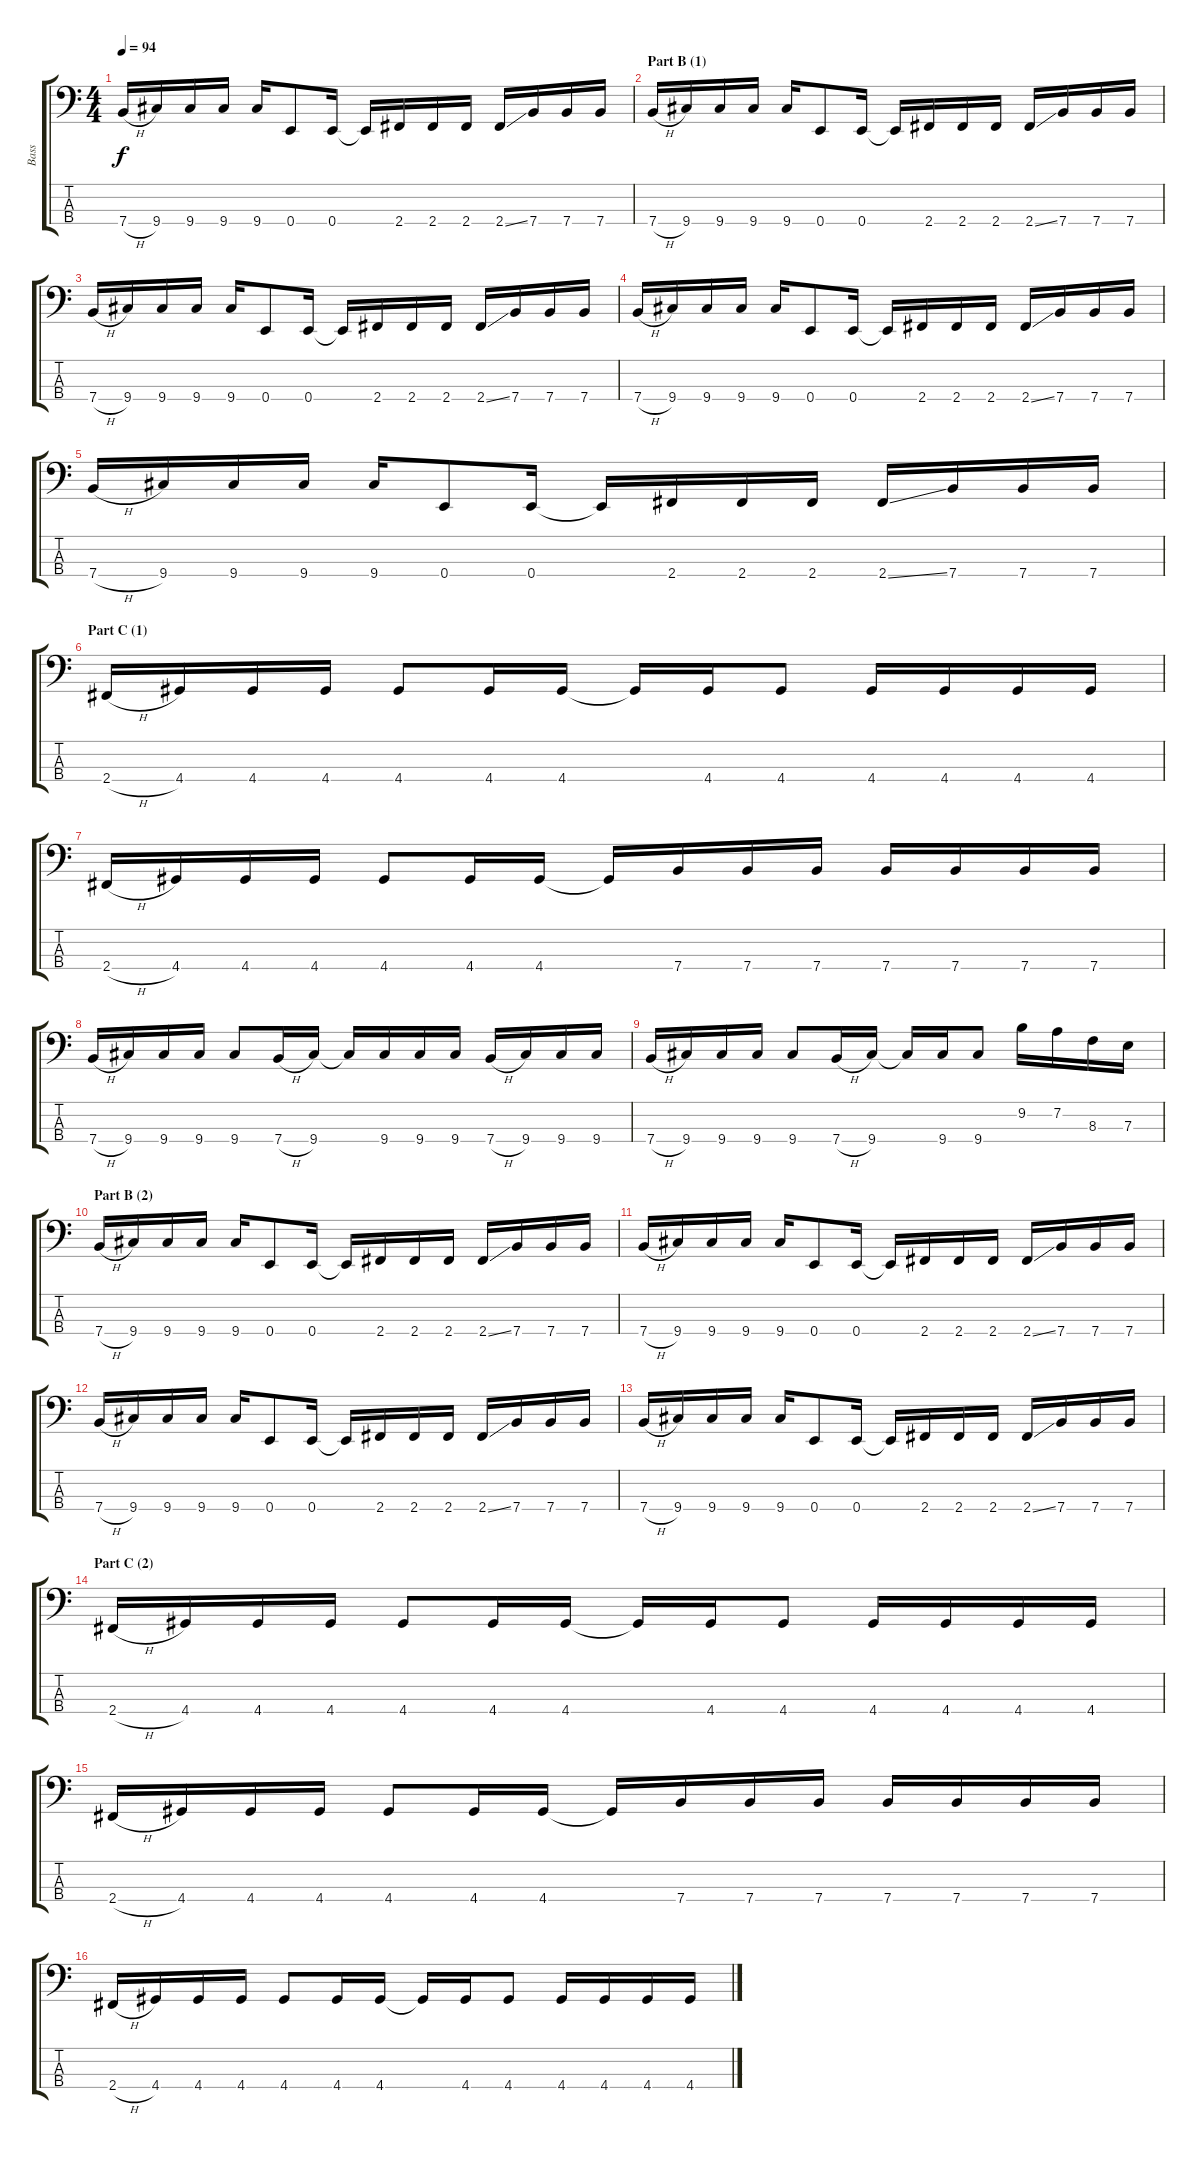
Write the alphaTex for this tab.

\track ("Bass" "Bass") {instrument electricbasspick}
\staff {score tabs}
\tuning (G2 D2 A1 E1) {hide}
\ts (4 4)
\tempo 94
\clef f4
\ks c
7.4{h}.16{dy f} 9.4.16 9.4.16 9.4.16 9.4.16 0.4.8 0.4.16 0.4{t}.16 2.4.16 2.4.16 2.4.16 2.4{ss}.16 7.4.16 7.4.16 7.4.16 |
\section ("" "Part B (1)")
7.4{h}.16 9.4.16 9.4.16 9.4.16 9.4.16 0.4.8 0.4.16 0.4{t}.16 2.4.16 2.4.16 2.4.16 2.4{ss}.16 7.4.16 7.4.16 7.4.16 |
7.4{h}.16 9.4.16 9.4.16 9.4.16 9.4.16 0.4.8 0.4.16 0.4{t}.16 2.4.16 2.4.16 2.4.16 2.4{ss}.16 7.4.16 7.4.16 7.4.16 |
7.4{h}.16 9.4.16 9.4.16 9.4.16 9.4.16 0.4.8 0.4.16 0.4{t}.16 2.4.16 2.4.16 2.4.16 2.4{ss}.16 7.4.16 7.4.16 7.4.16 |
7.4{h}.16 9.4.16 9.4.16 9.4.16 9.4.16 0.4.8 0.4.16 0.4{t}.16 2.4.16 2.4.16 2.4.16 2.4{ss}.16 7.4.16 7.4.16 7.4.16 |
\section ("" "Part C (1)")
2.4{h}.16 4.4.16 4.4.16 4.4.16 4.4.8 4.4.16 4.4.16 4.4{t}.16 4.4.16 4.4.8 4.4.16 4.4.16 4.4.16 4.4.16 |
2.4{h}.16 4.4.16 4.4.16 4.4.16 4.4.8 4.4.16 4.4.16 4.4{t}.16 7.4.16 7.4.16 7.4.16 7.4.16 7.4.16 7.4.16 7.4.16 |
7.4{h}.16 9.4.16 9.4.16 9.4.16 9.4.8 7.4{h}.16 9.4.16 9.4{t}.16 9.4.16 9.4.16 9.4.16 7.4{h}.16 9.4.16 9.4.16 9.4.16 |
7.4{h}.16 9.4.16 9.4.16 9.4.16 9.4.8 7.4{h}.16 9.4.16 9.4{t}.16 9.4.16 9.4.8 9.2.16 7.2.16 8.3.16 7.3.16 |
\section ("" "Part B (2)")
7.4{h}.16 9.4.16 9.4.16 9.4.16 9.4.16 0.4.8 0.4.16 0.4{t}.16 2.4.16 2.4.16 2.4.16 2.4{ss}.16 7.4.16 7.4.16 7.4.16 |
7.4{h}.16 9.4.16 9.4.16 9.4.16 9.4.16 0.4.8 0.4.16 0.4{t}.16 2.4.16 2.4.16 2.4.16 2.4{ss}.16 7.4.16 7.4.16 7.4.16 |
7.4{h}.16 9.4.16 9.4.16 9.4.16 9.4.16 0.4.8 0.4.16 0.4{t}.16 2.4.16 2.4.16 2.4.16 2.4{ss}.16 7.4.16 7.4.16 7.4.16 |
7.4{h}.16 9.4.16 9.4.16 9.4.16 9.4.16 0.4.8 0.4.16 0.4{t}.16 2.4.16 2.4.16 2.4.16 2.4{ss}.16 7.4.16 7.4.16 7.4.16 |
\section ("" "Part C (2)")
2.4{h}.16 4.4.16 4.4.16 4.4.16 4.4.8 4.4.16 4.4.16 4.4{t}.16 4.4.16 4.4.8 4.4.16 4.4.16 4.4.16 4.4.16 |
2.4{h}.16 4.4.16 4.4.16 4.4.16 4.4.8 4.4.16 4.4.16 4.4{t}.16 7.4.16 7.4.16 7.4.16 7.4.16 7.4.16 7.4.16 7.4.16 |
2.4{h}.16 4.4.16 4.4.16 4.4.16 4.4.8 4.4.16 4.4.16 4.4{t}.16 4.4.16 4.4.8 4.4.16 4.4.16 4.4.16 4.4.16
